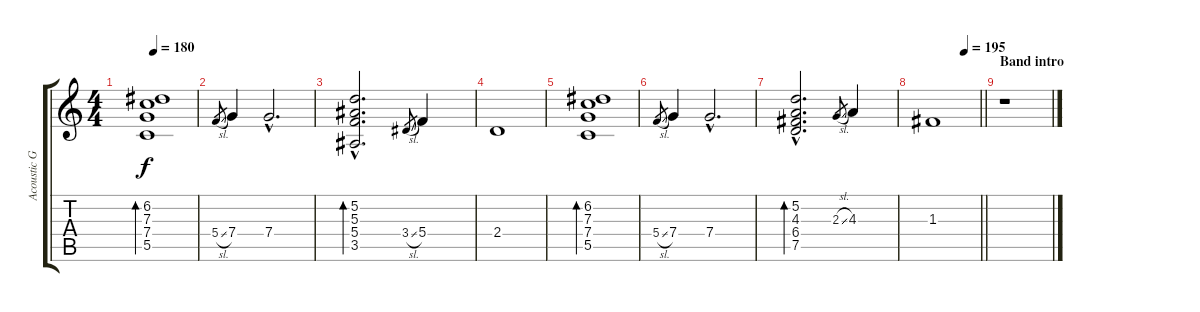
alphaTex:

\track ("Acoustic Guitar II" "Acoustic G") {instrument acousticguitarsteel}
\staff {score tabs}
\tuning (D4 A3 F3 C3 G2 D2) {hide}
\ts (4 4)
\tempo 180
\clef g2
\ks c
(6.2 7.3 7.4 5.5).1{bd 480 dy f} |
5.4{sl}.8{gr} 7.4.4 7.4{hac}.2{d} |
(5.2{hac} 5.3{hac} 5.4{hac} 3.5{hac}).2{d bd 480} 3.4{sl}.8{gr} 5.4.4 |
2.4.1 |
(6.2 7.3 7.4 5.5).1{bd 480} |
5.4{sl}.8{gr} 7.4.4 7.4{hac}.2{d} |
(5.2{hac} 4.3{hac} 6.4{hac} 7.5{hac}).2{d bd 480} 2.3{sl}.8{gr} 4.3.4 |
\tempo (195 0.6875)
\barLineRight lightlight
1.3.1 |
\section ("" "Band intro")
r.1{volume 0}
